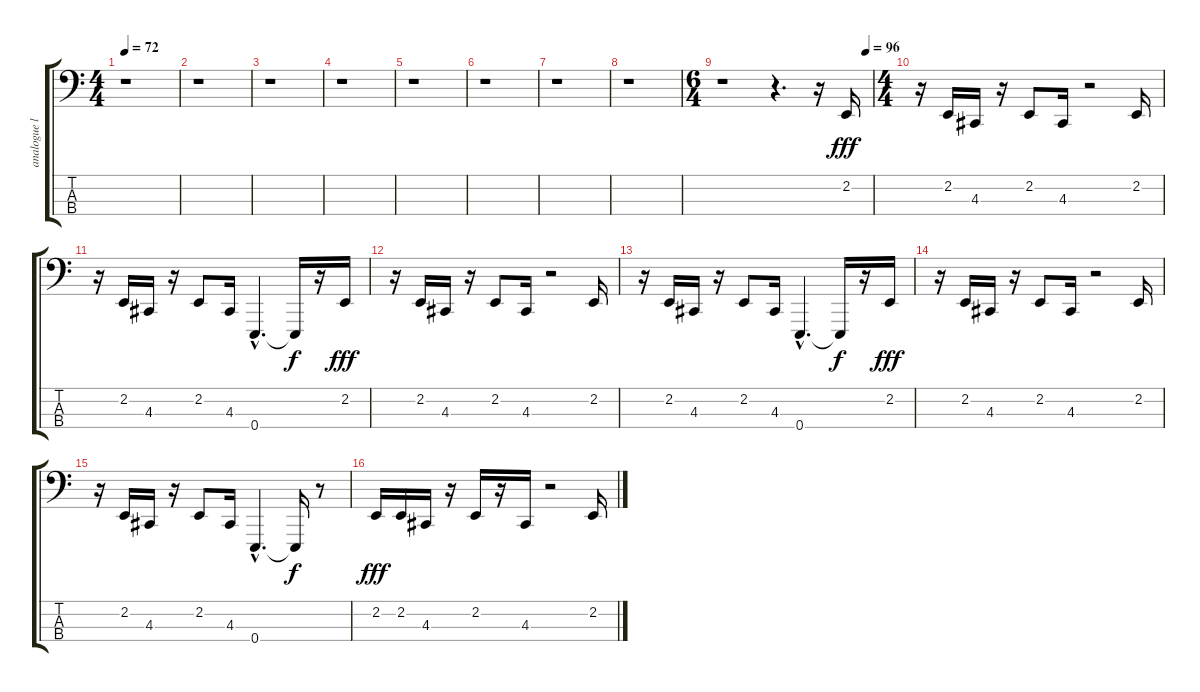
\track ("analogue lead osc2" "analogue l") {instrument synthbrass1}
\staff {score tabs}
\tuning (G2 D2 A1 E1) {hide}
\ts (4 4)
\tempo 72
\clef f4
\ks c
r.1{dy fff instrument synthbrass1} |
r.1 |
r.1 |
r.1 |
r.1 |
r.1 |
r.1 |
r.1 |
\ts (6 4)
\tempo (96 0.9583333333333334)
r.1 r.4{d} r.16 2.2.16 |
\ts (4 4)
r.16 2.2.16 4.3.16 r.16 2.2.8 4.3.16 r.2 2.2.16 |
r.16 2.2.16 4.3.16 r.16 2.2.8 4.3.16 0.4{hac}.4{d} 0.4{t}.16{dy f} r.16 2.2.16{dy fff} |
r.16 2.2.16 4.3.16 r.16 2.2.8 4.3.16 r.2 2.2.16 |
r.16 2.2.16 4.3.16 r.16 2.2.8 4.3.16 0.4{hac}.4{d} 0.4{t}.16{dy f} r.16 2.2.16{dy fff} |
r.16 2.2.16 4.3.16 r.16 2.2.8 4.3.16 r.2 2.2.16 |
r.16 2.2.16 4.3.16 r.16 2.2.8 4.3.16 0.4{hac}.4{d} 0.4{t}.16{dy f} r.8 |
2.2.16{dy fff} 2.2.16 4.3.16 r.16 2.2.16 r.16 4.3.16 r.2 2.2.16
